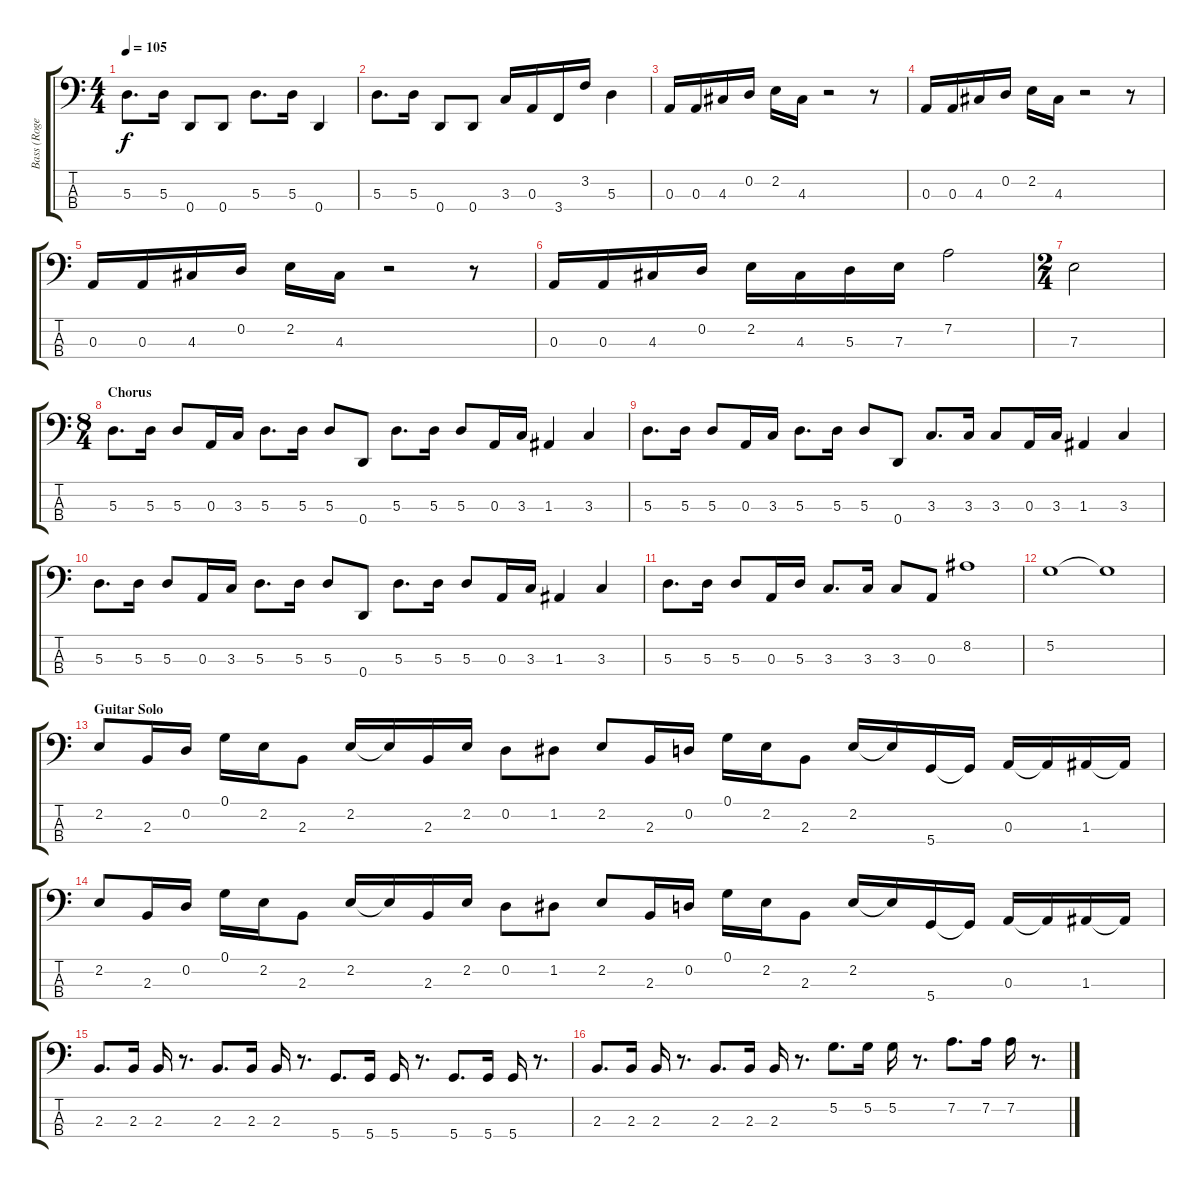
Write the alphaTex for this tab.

\track ("Bass (Roger Glover)" "Bass (Roge") {instrument electricbasspick}
\staff {score tabs}
\tuning (G2 D2 A1 D1) {hide}
\ts (4 4)
\tempo 105
\clef f4
\ks c
5.3.8{d dy f} 5.3.16 0.4.8 0.4.8 5.3.8{d} 5.3.16 0.4.4 |
5.3.8{d} 5.3.16 0.4.8 0.4.8 3.3.16 0.3.16 3.4.16 3.2.16 5.3.4 |
0.3.16 0.3.16 4.3.16 0.2.16 2.2.16 4.3.16 r.2 r.8 |
0.3.16 0.3.16 4.3.16 0.2.16 2.2.16 4.3.16 r.2 r.8 |
0.3.16 0.3.16 4.3.16 0.2.16 2.2.16 4.3.16 r.2 r.8 |
0.3.16 0.3.16 4.3.16 0.2.16 2.2.16 4.3.16 5.3.16 7.3.16 7.2.2 |
\ts (2 4)
7.3.2 |
\ts (8 4)
\section ("" "Chorus")
5.3.8{d} 5.3.16 5.3.8 0.3.16 3.3.16 5.3.8{d} 5.3.16 5.3.8 0.4.8 5.3.8{d} 5.3.16 5.3.8 0.3.16 3.3.16 1.3.4 3.3.4 |
5.3.8{d} 5.3.16 5.3.8 0.3.16 3.3.16 5.3.8{d} 5.3.16 5.3.8 0.4.8 3.3.8{d} 3.3.16 3.3.8 0.3.16 3.3.16 1.3.4 3.3.4 |
5.3.8{d} 5.3.16 5.3.8 0.3.16 3.3.16 5.3.8{d} 5.3.16 5.3.8 0.4.8 5.3.8{d} 5.3.16 5.3.8 0.3.16 3.3.16 1.3.4 3.3.4 |
5.3.8{d} 5.3.16 5.3.8 0.3.16 5.3.16 3.3.8{d} 3.3.16 3.3.8 0.3.8 8.2.1 |
5.2.1 5.2{t}.1 |
\section ("" "Guitar Solo")
2.2.8 2.3.16 0.2.16 0.1.16 2.2.16 2.3.8 2.2.16 2.2{t}.16 2.3.16 2.2.16 0.2.8 1.2.8 2.2.8 2.3.16 0.2.16 0.1.16 2.2.16 2.3.8 2.2.16 2.2{t}.16 5.4.16 5.4{t}.16 0.3.16 0.3{t}.16 1.3.16 1.3{t}.16 |
2.2.8 2.3.16 0.2.16 0.1.16 2.2.16 2.3.8 2.2.16 2.2{t}.16 2.3.16 2.2.16 0.2.8 1.2.8 2.2.8 2.3.16 0.2.16 0.1.16 2.2.16 2.3.8 2.2.16 2.2{t}.16 5.4.16 5.4{t}.16 0.3.16 0.3{t}.16 1.3.16 1.3{t}.16 |
2.3.8{d} 2.3.16 2.3.16 r.8{d} 2.3.8{d} 2.3.16 2.3.16 r.8{d} 5.4.8{d} 5.4.16 5.4.16 r.8{d} 5.4.8{d} 5.4.16 5.4.16 r.8{d} |
2.3.8{d} 2.3.16 2.3.16 r.8{d} 2.3.8{d} 2.3.16 2.3.16 r.8{d} 5.2.8{d} 5.2.16 5.2.16 r.8{d} 7.2.8{d} 7.2.16 7.2.16 r.8{d}
